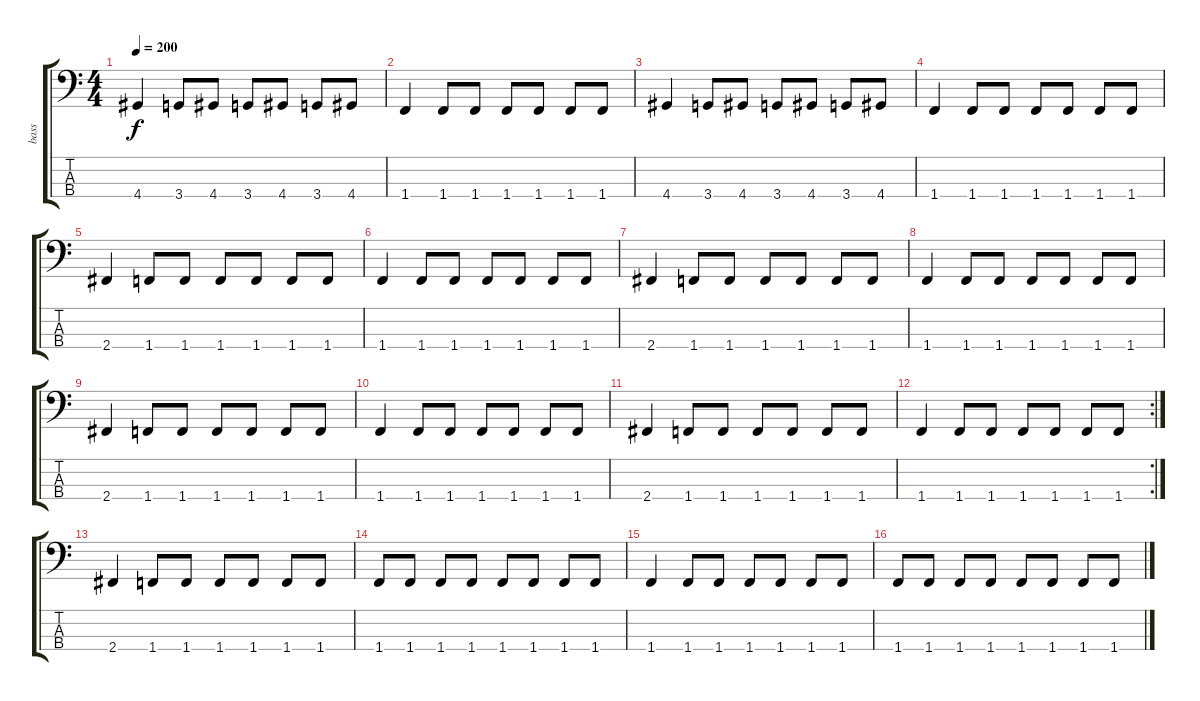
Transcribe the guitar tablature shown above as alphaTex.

\track ("bass" "bass") {instrument electricbasspick}
\staff {score tabs}
\tuning (G2 D2 A1 E1) {hide}
\ts (4 4)
\tempo 200
\clef f4
\ks c
4.4.4{dy f} 3.4.8 4.4.8 3.4.8 4.4.8 3.4.8 4.4.8 |
1.4.4 1.4.8 1.4.8 1.4.8 1.4.8 1.4.8 1.4.8 |
4.4.4 3.4.8 4.4.8 3.4.8 4.4.8 3.4.8 4.4.8 |
1.4.4 1.4.8 1.4.8 1.4.8 1.4.8 1.4.8 1.4.8 |
2.4.4 1.4.8 1.4.8 1.4.8 1.4.8 1.4.8 1.4.8 |
1.4.4 1.4.8 1.4.8 1.4.8 1.4.8 1.4.8 1.4.8 |
2.4.4 1.4.8 1.4.8 1.4.8 1.4.8 1.4.8 1.4.8 |
1.4.4 1.4.8 1.4.8 1.4.8 1.4.8 1.4.8 1.4.8 |
2.4.4 1.4.8 1.4.8 1.4.8 1.4.8 1.4.8 1.4.8 |
1.4.4 1.4.8 1.4.8 1.4.8 1.4.8 1.4.8 1.4.8 |
2.4.4 1.4.8 1.4.8 1.4.8 1.4.8 1.4.8 1.4.8 |
\rc 2
1.4.4 1.4.8 1.4.8 1.4.8 1.4.8 1.4.8 1.4.8 |
2.4.4 1.4.8 1.4.8 1.4.8 1.4.8 1.4.8 1.4.8 |
1.4.8 1.4.8 1.4.8 1.4.8 1.4.8 1.4.8 1.4.8 1.4.8 |
1.4.4 1.4.8 1.4.8 1.4.8 1.4.8 1.4.8 1.4.8 |
1.4.8 1.4.8 1.4.8 1.4.8 1.4.8 1.4.8 1.4.8 1.4.8
